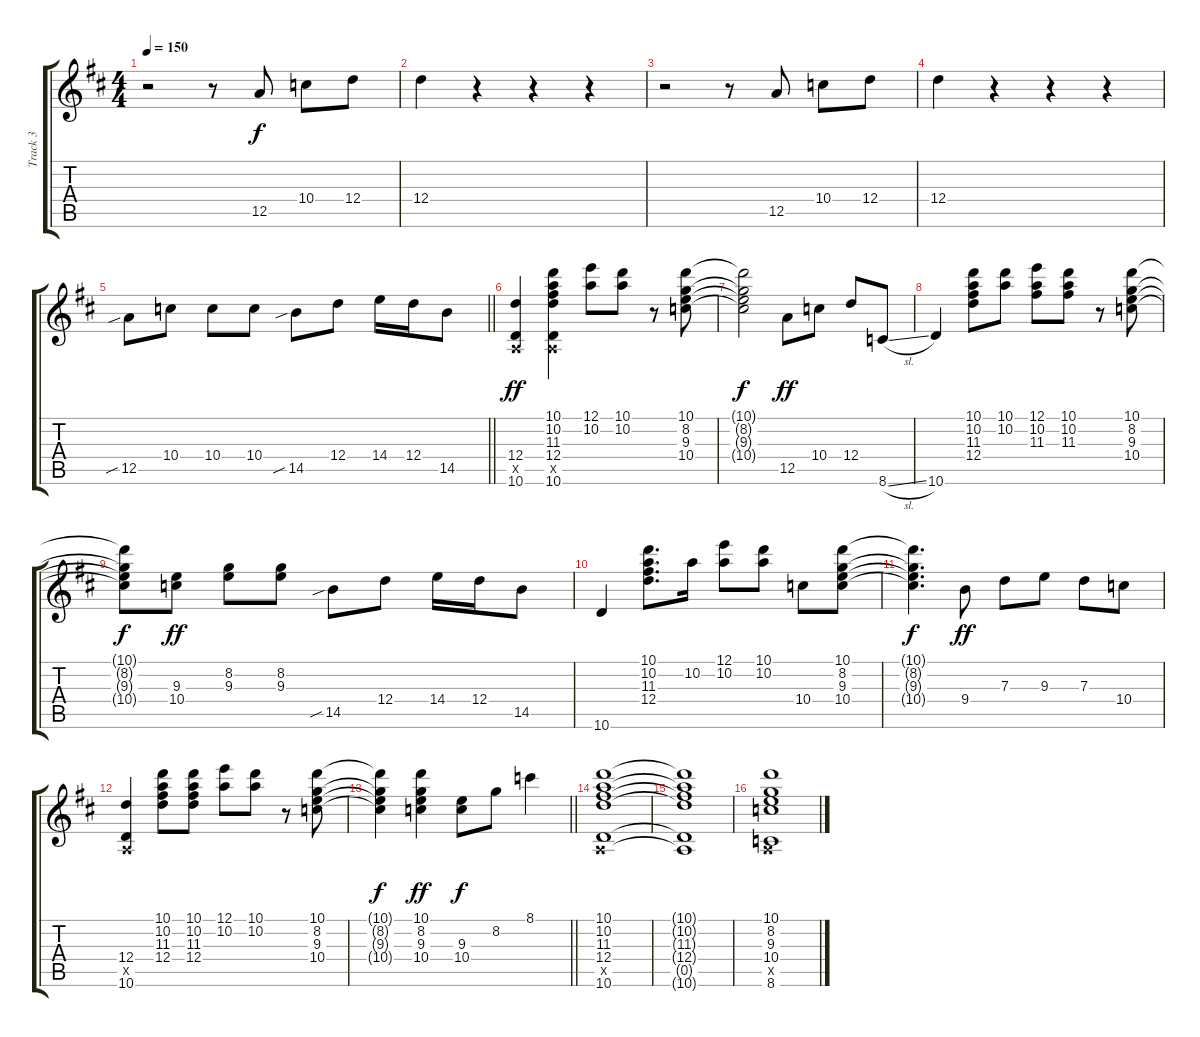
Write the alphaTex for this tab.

\track ("Track 3" "Track 3") {instrument overdrivenguitar}
\staff {score tabs}
\tuning (E4 B3 G3 D3 A2 E2) {hide}
\ts (4 4)
\tempo 150
\clef g2
\ks d
r.2{dy f} r.8 12.5.8 10.4.8 12.4.8 |
12.4.4 r.4 r.4 r.4 |
r.2 r.8 12.5.8 10.4.8 12.4.8 |
12.4.4 r.4 r.4 r.4 |
\barLineRight lightlight
12.5{sib}.8 10.4.8 10.4.8 10.4.8 14.5{sib}.8 12.4.8 14.4.16 12.4.16 14.5.8 |
(12.4 0.5{x} 10.6).4{dy ff} (10.1 10.2 11.3 12.4 0.5{x} 10.6).4 (12.1 10.2).8 (10.1 10.2).8 r.8 (10.1 8.2 9.3 10.4).8 |
(10.1{t} 8.2{t} 9.3{t} 10.4{t}).2{dy f} 12.5.8{dy ff} 10.4.8 12.4.8 8.6{sl}.8 |
10.6.4 (10.1 10.2 11.3 12.4).8 (10.1 10.2).8 (12.1 10.2 11.3).8 (10.1 10.2 11.3).8 r.8 (10.1 8.2 9.3 10.4).8 |
(10.1{t} 8.2{t} 9.3{t} 10.4{t}).8{dy f} (9.3 10.4).8{dy ff} (8.2 9.3).8 (8.2 9.3).8 14.5{sib}.8 12.4.8 14.4.16 12.4.16 14.5.8 |
10.6.4 (10.1 10.2 11.3 12.4).8{d} 10.2.16 (12.1 10.2).8 (10.1 10.2).8 10.4.8 (10.1 8.2 9.3 10.4).8 |
(10.1{t} 8.2{t} 9.3{t} 10.4{t}).4{d dy f} 9.4.8{dy ff} 7.3.8 9.3.8 7.3.8 10.4.8 |
(12.4 0.5{x} 10.6).4 (10.1 10.2 11.3 12.4).8 (10.1 10.2 11.3 12.4).8 (12.1 10.2).8 (10.1 10.2).8 r.8 (10.1 8.2 9.3 10.4).8 |
\barLineRight lightlight
(10.1{t} 8.2{t} 9.3{t} 10.4{t}).4{dy f} (10.1 8.2 9.3 10.4).4{dy ff} (9.3 10.4).8{dy f} 8.2.8 8.1.4 |
(10.1 10.2 11.3 12.4 0.5{x} 10.6).1 |
(10.1{t} 10.2{t} 11.3{t} 12.4{t} 0.5{t} 10.6{t}).1 |
(10.1 8.2 9.3 10.4 0.5{x} 8.6).1
